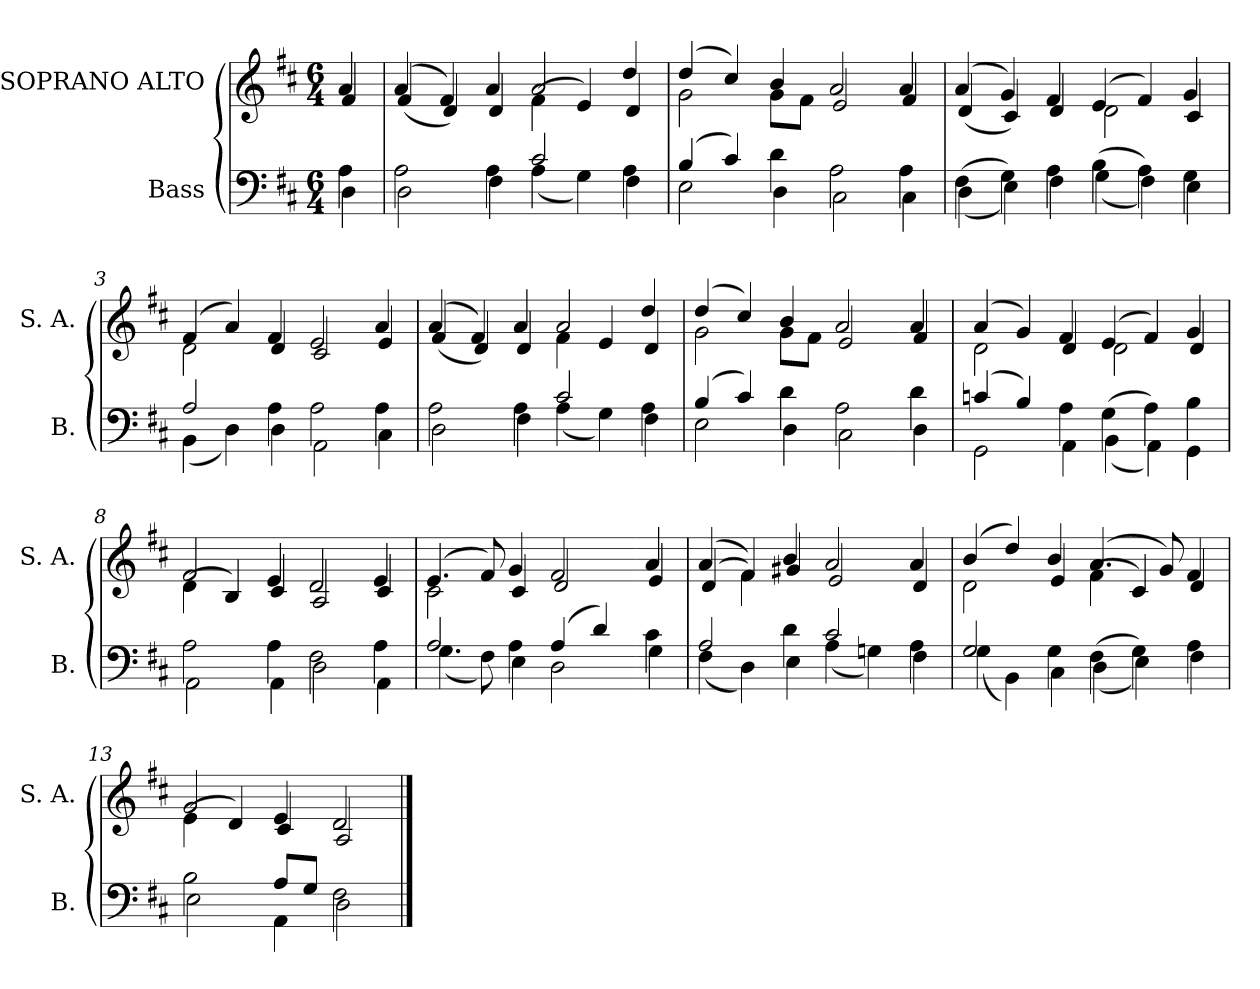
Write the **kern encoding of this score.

**kern	**kern
*part2	*part1
*staff2	*staff1
*I"Bass	*I"SOPRANO ALTO
*I'B.	*I'S. A.
!!LO:PB:g=z
*clefF4	*clefG2
*k[f#c#]	*k[f#c#]
*D:	*D:
*M6/4	*M6/4
=	=
*^	*^
4Ai\	4Di\	4ai/	4f#i/
=	=	=	=
2Ai\	2Di\	(4ai/	(4f#i/
.	.	4f#i/)	4di/)
4Ai\	4F#i\	4ai/	4di/
2c#i/	(4Ai\	2ai/	(4f#i\
.	4Gi\)	.	4ei/)
4Ai\	4F#i\	4ddi/	4di/
=1	=1	=1	=1
(4Bi/	2Ei\	(4ddi/	2gi\
4c#i/)	.	4cc#i/)	.
4di\	4Di\	4bi/	8gi\L
.	.	.	8f#i\J
2Ai\	2C#i\	2ai/	2ei/
4Ai\	4C#i\	4ai/	4f#i/
=2	=2	=2	=2
(4F#i\	(4Di\	(4ai/	(4di/
4Gi\)	4Ei\)	4gi/)	4c#i/)
4Ai\	4F#i\	4f#i/	4di/
(4Bi\	(4Gi\	(4ei/	2di\
4Ai\)	4F#i\)	4f#i/)	.
4Gi\	4Ei\	4gi/	4c#i/
!!LO:LB:g=z	!!
=3	=3	=3	=3
2Ai/	(4BBi\	(4f#i/	2di\
.	4Di\)	4ai/)	.
4Ai\	4Di\	4f#i/	4di/
2Ai\	2AAi\	2ei/	2c#i/
4Ai\	4C#i\	4ai/	4ei/
=4	=4	=4	=4
2Ai\	2Di\	(4ai/	(4f#i/
.	.	4f#i/)	4di/)
4Ai\	4F#i\	4ai/	4di/
2c#i/	(4Ai\	2ai/	4f#i\
.	4Gi\)	.	4ei/
4Ai\	4F#i\	4ddi/	4di/
=5	=5	=5	=5
(4Bi/	2Ei\	(4ddi/	2gi\
4c#i/)	.	4cc#i/)	.
4di\	4Di\	4bi/	8gi\L
.	.	.	8f#i\J
2Ai\	2C#i\	2ai/	2ei/
!!LO:LB:g=z	!!
=6-	=6-	=6-	=6-
4di\	4Di\	4ai/	4f#i/
=7	=7	=7	=7
(4cni/	2GGi\	(4ai/	2di\
4Bi/)	.	4gi/)	.
4Ai\	4AAi\	4f#i/	4di/
(4Gi\	(4BBi\	(4ei/	2di\
4Ai\)	4AAi\)	4f#i/)	.
4Bi\	4GGi\	4gi/	4di/
=8	=8	=8	=8
2Ai\	2AAi\	2f#i/	(4di\
.	.	.	4Bi/)
4Ai\	4AAi\	4ei/	4c#i/
2F#i\	2Di\	2di/	2Ai/
4Ai\	4AAi\	4ei/	4c#i/
=9	=9	=9	=9
2Ai/	(4.Gi\	(4.ei/	2c#i\
.	8F#i\)	8f#i/)	.
4Ai\	4Ei\	4gi/	4c#i/
(4Ai/	2Di\	2f#i/	2di/
4di/)	.	.	.
!!LO:LB:g=z	!!
=10-	=10-	=10-	=10-
4c#i\	4Gi\	4ai/	4ei/
=11	=11	=11	=11
2Ai/	(4F#i\	(4ai/	(4di/
.	4Di\)	4f#i/)	4f#i\)
4di\	4Ei\	4bi/	4g#Xi/
2c#i/	(4Ai\	2ai/	2ei/
.	4Gni\)	.	.
4Ai\	4F#i\	4ai/	4di/
=12	=12	=12	=12
2Gi/	(4Gi\	(4bi/	2di\
.	4BBi\)	4ddi/)	.
4Gi\	4C#i\	4bi/	4ei/
(4F#i\	(4Di\	(4.ai/	(4f#i\
4Gi\)	4Ei\)	.	4c#i/)
.	.	8gi/)	.
4Ai\	4F#i\	4f#i/	4di/
=13	=13	=13	=13
2Bi\	2Ei\	2gi/	(4ei\
.	.	.	4di/)
8Ai/L	4AAi\	4ei/	4c#i/
8Gi/J	.	.	.
2F#i\	2Di\	2di/	2Ai/
*v	*v	*	*
*	*v	*v
==	==
*-	*-
